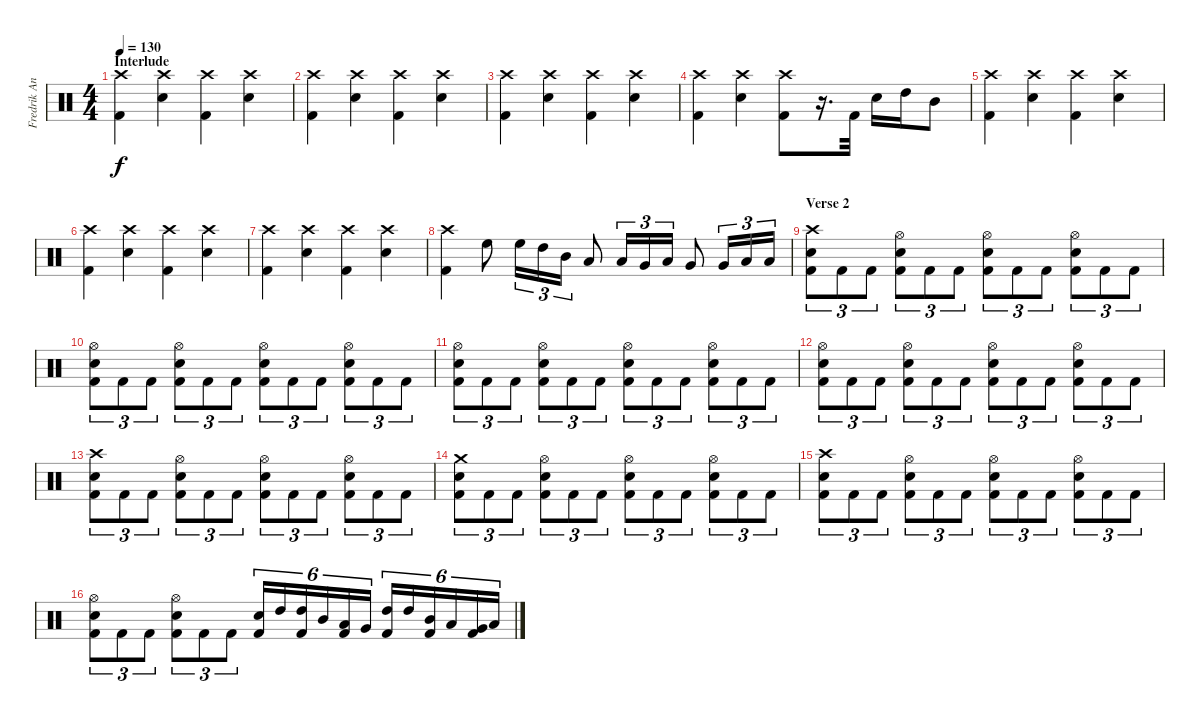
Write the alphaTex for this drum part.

\track ("Fredrik Andersson" "Fredrik An") {instrument percussion}
\staff {score}
\articulation defaults
\ts (4 4)
\section ("" "Interlude")
\tempo 130
\clef neutral
\ks c
("Crash high (hit)" "Kick (hit) 2").4{dy f} ("Crash high (hit)" "Electric Snare (hit)").4 ("Crash high (hit)" "Kick (hit) 2").4 ("Crash high (hit)" "Electric Snare (hit)").4 |
("Crash high (hit)" "Kick (hit) 2").4 ("Crash high (hit)" "Electric Snare (hit)").4 ("Crash high (hit)" "Kick (hit) 2").4 ("Crash high (hit)" "Electric Snare (hit)").4 |
("Crash high (hit)" "Kick (hit) 2").4 ("Crash high (hit)" "Electric Snare (hit)").4 ("Crash high (hit)" "Kick (hit) 2").4 ("Crash high (hit)" "Electric Snare (hit)").4 |
("Crash high (hit)" "Kick (hit) 2").4 ("Crash high (hit)" "Electric Snare (hit)").4 ("Crash high (hit)" "Kick (hit) 2").8 r.16{d} "Kick (hit) 2".32 "Electric Snare (hit)".16 "High Tom (hit)".16 "Mid Tom (hit)".8 |
("Crash high (hit)" "Kick (hit) 2").4 ("Crash high (hit)" "Electric Snare (hit)").4 ("Crash high (hit)" "Kick (hit) 2").4 ("Crash high (hit)" "Electric Snare (hit)").4 |
("Crash high (hit)" "Kick (hit) 2").4 ("Crash high (hit)" "Electric Snare (hit)").4 ("Crash high (hit)" "Kick (hit) 2").4 ("Crash high (hit)" "Electric Snare (hit)").4 |
("Crash high (hit)" "Kick (hit) 2").4 ("Crash high (hit)" "Electric Snare (hit)").4 ("Crash high (hit)" "Kick (hit) 2").4 ("Crash high (hit)" "Electric Snare (hit)").4 |
("Crash high (hit)" "Kick (hit) 2").4 "High Floor Tom (hit)".8 "High Floor Tom (hit)".16{tu (3 2)} "High Tom (hit)".16{tu (3 2)} "Mid Tom (hit)".16{tu (3 2)} "Low Tom (hit)".8 "Low Tom (hit)".16{tu (3 2)} "Very Low Tom (hit)".16{tu (3 2)} "Low Floor Tom (hit)".16{tu (3 2)} "Very Low Tom (hit)".8 "Very Low Tom (hit)".16{tu (3 2)} "Low Floor Tom (hit)".16{tu (3 2)} "Low Floor Tom (hit)".16{tu (3 2)} |
\section ("" "Verse 2")
("Crash high (hit)" "Electric Snare (hit)" "Kick (hit) 2").8{tu (3 2)} "Kick (hit) 2".8{tu (3 2)} "Kick (hit) 2".8{tu (3 2)} ("Hi-Hat (open)" "Electric Snare (hit)" "Kick (hit) 2").8{tu (3 2)} "Kick (hit) 2".8{tu (3 2)} "Kick (hit) 2".8{tu (3 2)} ("Hi-Hat (open)" "Electric Snare (hit)" "Kick (hit) 2").8{tu (3 2)} "Kick (hit) 2".8{tu (3 2)} "Kick (hit) 2".8{tu (3 2)} ("Hi-Hat (open)" "Electric Snare (hit)" "Kick (hit) 2").8{tu (3 2)} "Kick (hit) 2".8{tu (3 2)} "Kick (hit) 2".8{tu (3 2)} |
("Hi-Hat (open)" "Electric Snare (hit)" "Kick (hit) 2").8{tu (3 2)} "Kick (hit) 2".8{tu (3 2)} "Kick (hit) 2".8{tu (3 2)} ("Hi-Hat (open)" "Electric Snare (hit)" "Kick (hit) 2").8{tu (3 2)} "Kick (hit) 2".8{tu (3 2)} "Kick (hit) 2".8{tu (3 2)} ("Hi-Hat (open)" "Electric Snare (hit)" "Kick (hit) 2").8{tu (3 2)} "Kick (hit) 2".8{tu (3 2)} "Kick (hit) 2".8{tu (3 2)} ("Hi-Hat (open)" "Electric Snare (hit)" "Kick (hit) 2").8{tu (3 2)} "Kick (hit) 2".8{tu (3 2)} "Kick (hit) 2".8{tu (3 2)} |
("Hi-Hat (open)" "Electric Snare (hit)" "Kick (hit) 2").8{tu (3 2)} "Kick (hit) 2".8{tu (3 2)} "Kick (hit) 2".8{tu (3 2)} ("Hi-Hat (open)" "Electric Snare (hit)" "Kick (hit) 2").8{tu (3 2)} "Kick (hit) 2".8{tu (3 2)} "Kick (hit) 2".8{tu (3 2)} ("Hi-Hat (open)" "Electric Snare (hit)" "Kick (hit) 2").8{tu (3 2)} "Kick (hit) 2".8{tu (3 2)} "Kick (hit) 2".8{tu (3 2)} ("Hi-Hat (open)" "Electric Snare (hit)" "Kick (hit) 2").8{tu (3 2)} "Kick (hit) 2".8{tu (3 2)} "Kick (hit) 2".8{tu (3 2)} |
("Hi-Hat (open)" "Electric Snare (hit)" "Kick (hit) 2").8{tu (3 2)} "Kick (hit) 2".8{tu (3 2)} "Kick (hit) 2".8{tu (3 2)} ("Hi-Hat (open)" "Electric Snare (hit)" "Kick (hit) 2").8{tu (3 2)} "Kick (hit) 2".8{tu (3 2)} "Kick (hit) 2".8{tu (3 2)} ("Hi-Hat (open)" "Electric Snare (hit)" "Kick (hit) 2").8{tu (3 2)} "Kick (hit) 2".8{tu (3 2)} "Kick (hit) 2".8{tu (3 2)} ("Hi-Hat (open)" "Electric Snare (hit)" "Kick (hit) 2").8{tu (3 2)} "Kick (hit) 2".8{tu (3 2)} "Kick (hit) 2".8{tu (3 2)} |
("Crash high (hit)" "Electric Snare (hit)" "Kick (hit) 2").8{tu (3 2)} "Kick (hit) 2".8{tu (3 2)} "Kick (hit) 2".8{tu (3 2)} ("Hi-Hat (open)" "Electric Snare (hit)" "Kick (hit) 2").8{tu (3 2)} "Kick (hit) 2".8{tu (3 2)} "Kick (hit) 2".8{tu (3 2)} ("Hi-Hat (open)" "Electric Snare (hit)" "Kick (hit) 2").8{tu (3 2)} "Kick (hit) 2".8{tu (3 2)} "Kick (hit) 2".8{tu (3 2)} ("Hi-Hat (open)" "Electric Snare (hit)" "Kick (hit) 2").8{tu (3 2)} "Kick (hit) 2".8{tu (3 2)} "Kick (hit) 2".8{tu (3 2)} |
("Crash medium (hit)" "Electric Snare (hit)" "Kick (hit) 2").8{tu (3 2)} "Kick (hit) 2".8{tu (3 2)} "Kick (hit) 2".8{tu (3 2)} ("Hi-Hat (open)" "Electric Snare (hit)" "Kick (hit) 2").8{tu (3 2)} "Kick (hit) 2".8{tu (3 2)} "Kick (hit) 2".8{tu (3 2)} ("Hi-Hat (open)" "Electric Snare (hit)" "Kick (hit) 2").8{tu (3 2)} "Kick (hit) 2".8{tu (3 2)} "Kick (hit) 2".8{tu (3 2)} ("Hi-Hat (open)" "Electric Snare (hit)" "Kick (hit) 2").8{tu (3 2)} "Kick (hit) 2".8{tu (3 2)} "Kick (hit) 2".8{tu (3 2)} |
("Crash high (hit)" "Electric Snare (hit)" "Kick (hit) 2").8{tu (3 2)} "Kick (hit) 2".8{tu (3 2)} "Kick (hit) 2".8{tu (3 2)} ("Hi-Hat (open)" "Electric Snare (hit)" "Kick (hit) 2").8{tu (3 2)} "Kick (hit) 2".8{tu (3 2)} "Kick (hit) 2".8{tu (3 2)} ("Hi-Hat (open)" "Electric Snare (hit)" "Kick (hit) 2").8{tu (3 2)} "Kick (hit) 2".8{tu (3 2)} "Kick (hit) 2".8{tu (3 2)} ("Hi-Hat (open)" "Electric Snare (hit)" "Kick (hit) 2").8{tu (3 2)} "Kick (hit) 2".8{tu (3 2)} "Kick (hit) 2".8{tu (3 2)} |
("Hi-Hat (open)" "Electric Snare (hit)" "Kick (hit) 2").8{tu (3 2)} "Kick (hit) 2".8{tu (3 2)} "Kick (hit) 2".8{tu (3 2)} ("Hi-Hat (open)" "Electric Snare (hit)" "Kick (hit) 2").8{tu (3 2)} "Kick (hit) 2".8{tu (3 2)} "Kick (hit) 2".8{tu (3 2)} ("Electric Snare (hit)" "Kick (hit) 2").16{tu (6 4)} "High Tom (hit)".16{tu (6 4)} ("High Tom (hit)" "Kick (hit) 2").16{tu (6 4)} "Mid Tom (hit)".16{tu (6 4)} ("Low Tom (hit)" "Kick (hit) 2").16{tu (6 4)} "Very Low Tom (hit)".16{tu (6 4)} ("High Tom (hit)" "Kick (hit) 2").16{tu (6 4)} "High Tom (hit)".16{tu (6 4)} ("Mid Tom (hit)" "Kick (hit) 2").16{tu (6 4)} "Low Tom (hit)".16{tu (6 4)} ("Very Low Tom (hit)" "Kick (hit) 2").16{tu (6 4)} "Low Floor Tom (hit)".16{tu (6 4)}
